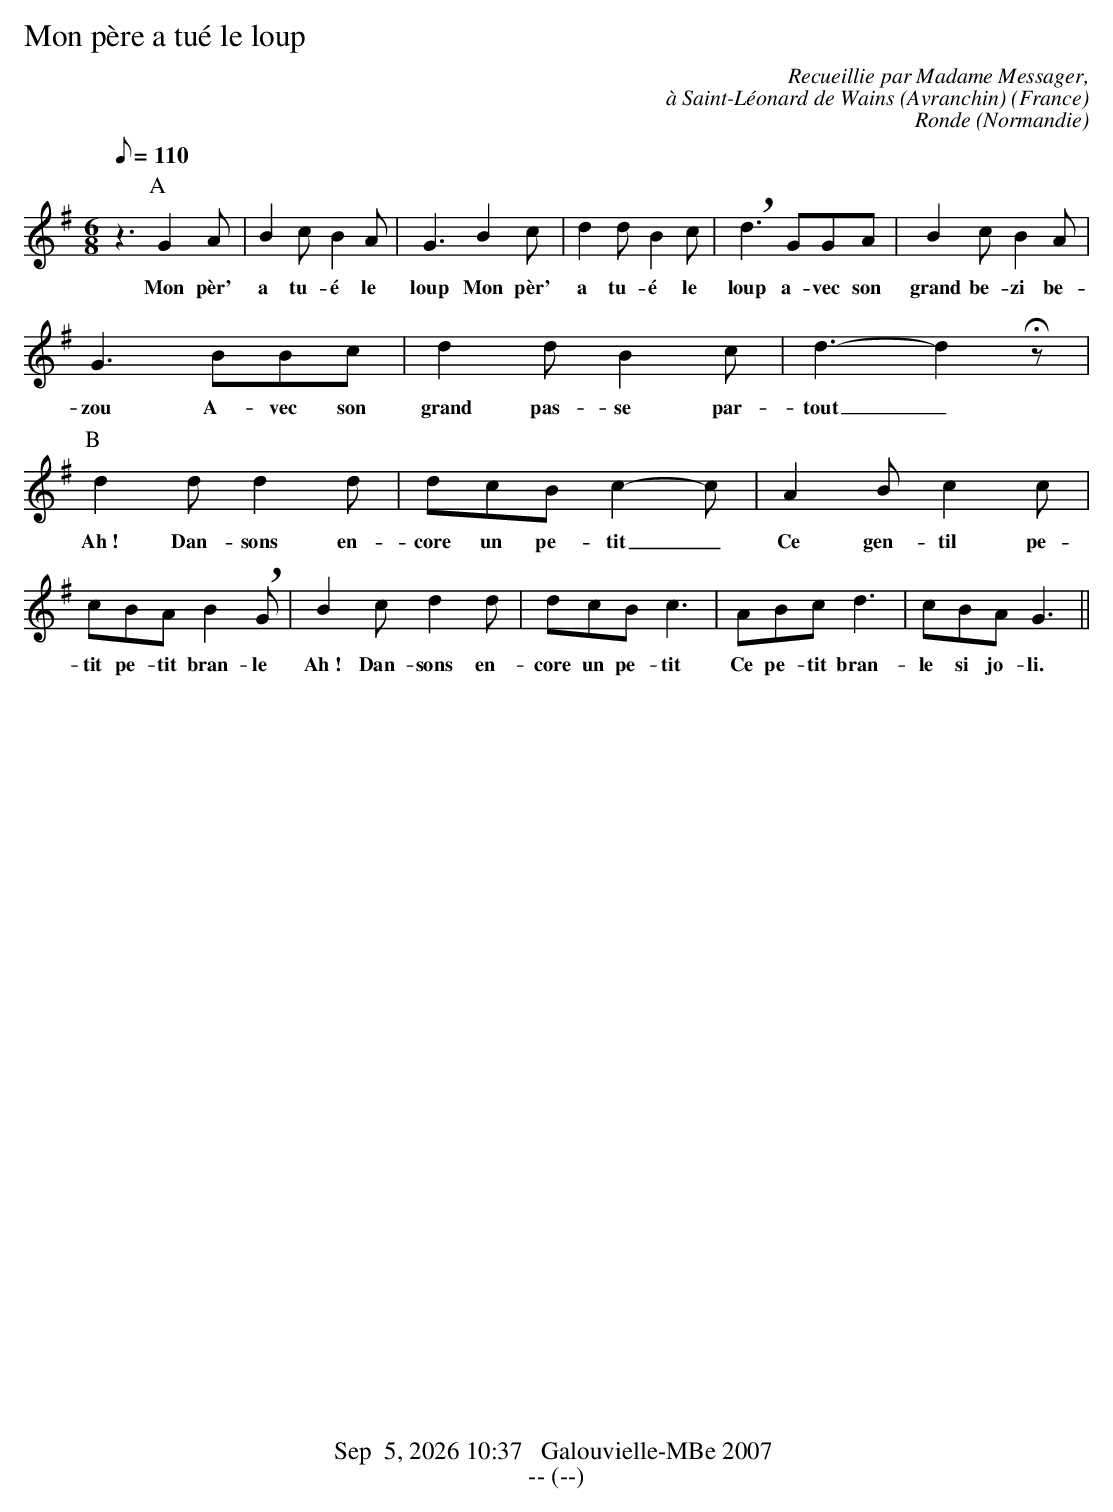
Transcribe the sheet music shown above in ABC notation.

X:1
T:Mon père a tué le loup
C:Recueillie par Madame Messager,
C:à Saint-Léonard de Wains (Avranchin)
O:France
M:6/8
L:1/8
Q:110
K:G
z3 [P:A]G2A|B2c B2A|G3 B2c|d2 d B2c|!breath!d3 GGA|B2 c B2A|!
w:Mon pèr' a tu-é le loup Mon pèr' a tu-é le loup a-vec son grand be-zi be-
G3 BBc|d2 d B2c|d3-d2Hz|[P:B]d2 d d2 d|dcB c2-c|A2B c2c|!
w:zou A-vec son grand pas-se par-tout_ Ah~! Dan-sons en-core un pe-tit_ Ce gen-til pe-
cBA B2!breath!G|B2c d2d|dcB c3|ABc d3|cBA G3||
w:tit pe-tit bran-le Ah~! Dan-sons en-core un pe-tit Ce pe-tit bran-le si jo-li.
